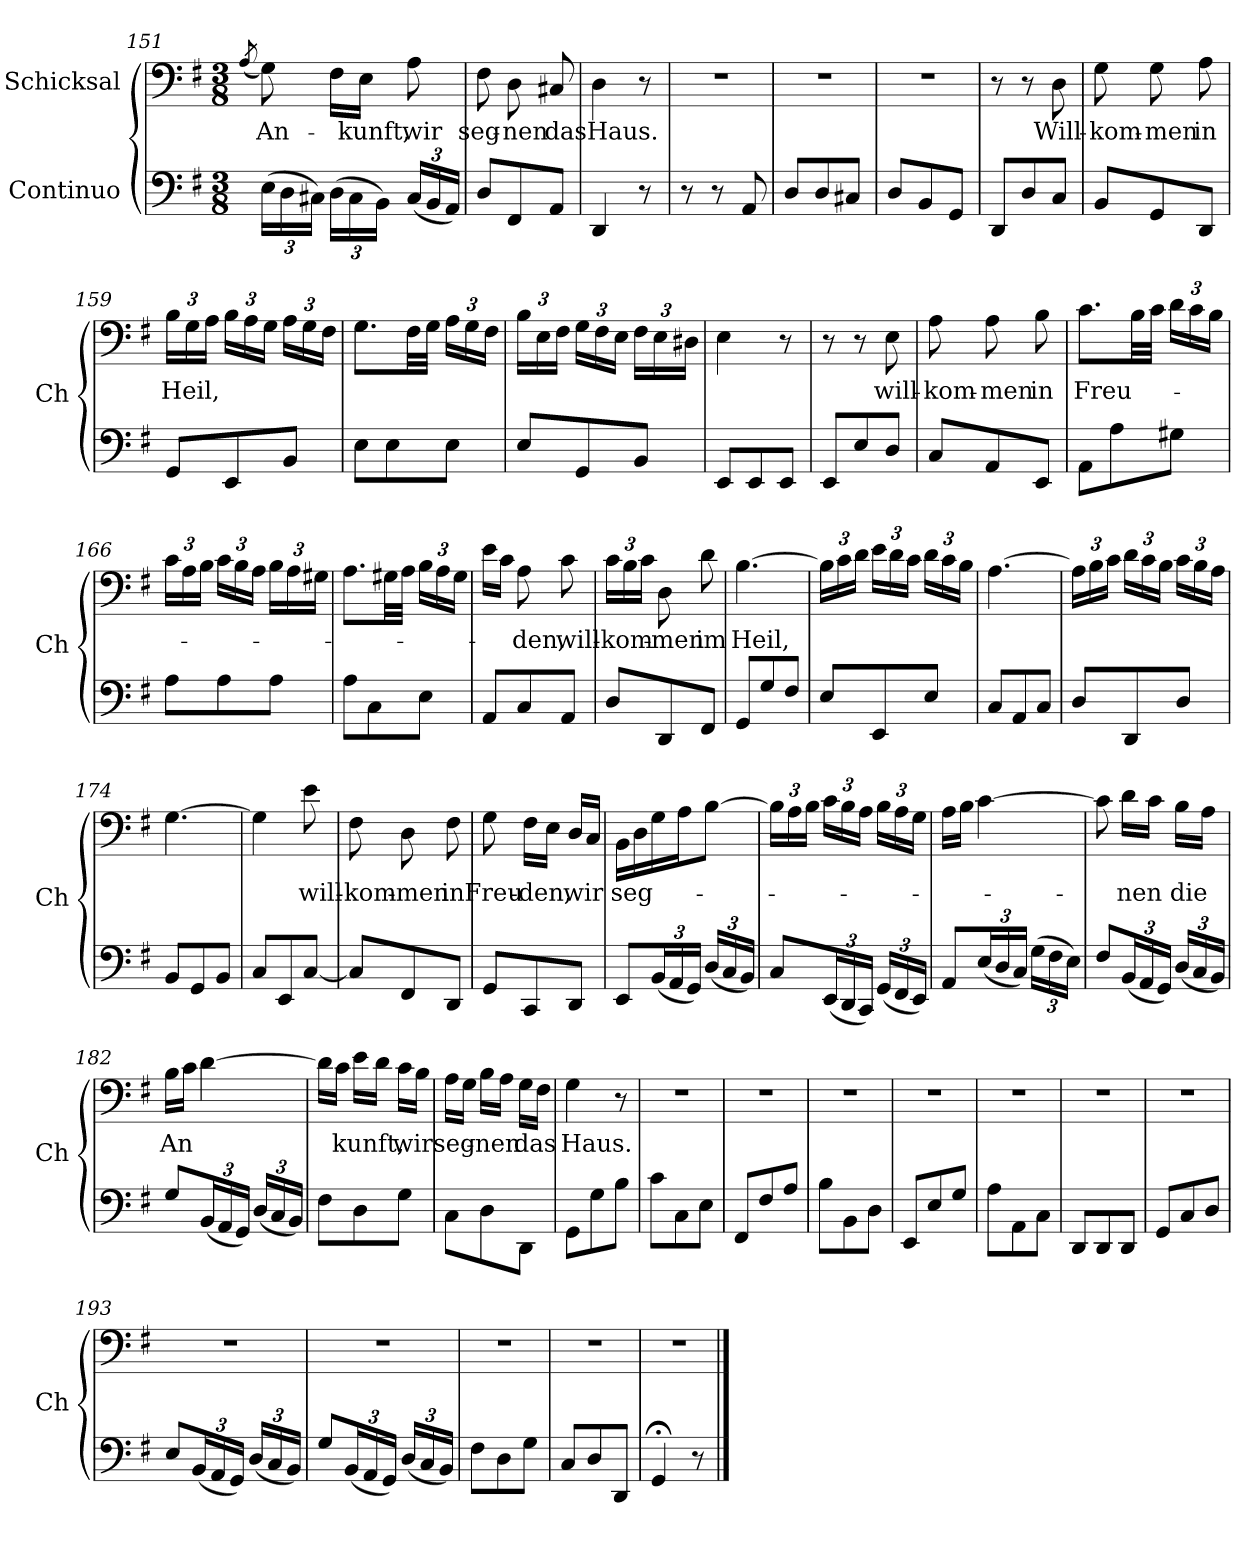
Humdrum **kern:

**kern	**kern	**text
*part2	*part1	*part1
*staff2	*staff1	*staff1
*I"Continuo	*I"Schicksal	*
*	*I'Ch	*
*clefF4	*clefF4	*
*k[f#]	*k[f#]	*
*M3/8	*M3/8	*
=151	=151	=151
.	(<8qA/	.
*Xbrackettup	*	*
!	!	!LO:LY:b
(>24E\LL	8G\)	An-
24D\	.	.
24C#X\JJ)	.	.
(>24D\LL	16F#\LL	.
24C#\	.	.
!	!	!LO:LY:b
.	16E\JJ	-kunft,
24BB\JJ)	.	.
!	!	!LO:LY:b
(<24C#/LL	8A\	wir
24BB/	.	.
24AA/JJ)	.	.
=152	=152	=152
!	!	!LO:LY:b
8D/L	8F#\	seg-
!	!	!LO:LY:b
8FF#/	8D\	-nen
!	!	!LO:LY:b
8AA/J	8C#X/	das
=153	=153	=153
!	!	!LO:LY:b
4DD/	4D\	Haus.
8r	8r	.
=154	=154	=154
8r	4.r	.
8r	.	.
8AA/	.	.
=155	=155	=155
8D/L	4.r	.
8D/	.	.
8C#X/J	.	.
=156	=156	=156
8D/L	4.r	.
8BB/	.	.
8GG/J	.	.
!!LO:LB:g=z
=157	=157	=157
8DD/L	8r	.
8D/	8r	.
!	!	!LO:LY:b
8C/J	8D\	Will-
=158	=158	=158
!	!	!LO:LY:b
8BB/L	8G\	-kom-
!	!	!LO:LY:b
8GG/	8G\	-men
!	!	!LO:LY:b
8DD/J	8A\	in
=159	=159	=159
*	*Xbrackettup	*
!	!	!LO:LY:b
8GG/L	24B\LL	Heil,
.	24G\	.
.	24A\JJ	.
8EE/	24B\LL	.
.	24A\	.
.	24G\JJ	.
8BB/J	24A\LL	.
.	24G\	.
.	24F#\JJ	.
=160	=160	=160
8E\L	8.G\L	.
8E\	.	.
.	32F#\LL	.
.	32G\JJJ	.
8E\J	24A\LL	.
.	24G\	.
.	24F#\JJ	.
=161	=161	=161
8E/L	24B\LL	.
.	24E\	.
.	24F#\JJ	.
8GG/	24G\LL	.
.	24F#\	.
.	24E\JJ	.
8BB/J	24F#\LL	.
.	24E\	.
.	24D#X\JJ	.
=162	=162	=162
8EE/L	4E\	.
8EE/	.	.
8EE/J	8r	.
=163	=163	=163
8EE/L	8r	.
8E/	8r	.
!	!	!LO:LY:b
8D/J	8E\	will-
!!LO:LB:g=z
=164	=164	=164
!	!	!LO:LY:b
8C/L	8A\	-kom-
!	!	!LO:LY:b
8AA/	8A\	-men
!	!	!LO:LY:b
8EE/J	8B\	in
=165	=165	=165
!	!	!LO:LY:b
8AA\L	8.c\L	Freu-
8A\	.	.
.	32B\LL	.
.	32c\JJJ	.
8G#X\J	24d\LL	.
.	24c\	.
.	24B\JJ	.
=166	=166	=166
8A\L	24c\LL	.
.	24A\	.
.	24B\JJ	.
8A\	24c\LL	.
.	24B\	.
.	24A\JJ	.
8A\J	24B\LL	.
.	24A\	.
.	24G#X\JJ	.
=167	=167	=167
8A\L	8.A\L	.
8C\	.	.
.	32G#X\LL	.
.	32A\JJJ	.
8E\J	24B\LL	.
.	24A\	.
.	24G#\JJ	.
=168	=168	=168
8AA/L	16e\LL	.
.	16c\JJ	.
!	!	!LO:LY:b
8C/	8A\	-den,
!	!	!LO:LY:b
8AA/J	8c\	will-
=169	=169	=169
!	!	!LO:LY:b
8D/L	24c\LL	-kom-
.	24B\	.
.	24c\JJ	.
!	!	!LO:LY:b
8DD/	8D\	-men
!	!	!LO:LY:b
8FF#/J	8d\	im
=170	=170	=170
!	!	!LO:LY:b
8GG/L	[4.B\	Heil,
8G/	.	.
8F#/J	.	.
!!LO:LB:g=z
=171	=171	=171
8E/L	24B\LL]	.
.	24c\	.
.	24d\JJ	.
8EE/	24e\LL	.
.	24d\	.
.	24c\JJ	.
8E/J	24d\LL	.
.	24c\	.
.	24B\JJ	.
=172	=172	=172
8C/L	[4.A\	.
8AA/	.	.
8C/J	.	.
=173	=173	=173
8D/L	24A\LL]	.
.	24B\	.
.	24c\JJ	.
8DD/	24d\LL	.
.	24c\	.
.	24B\JJ	.
8D/J	24c\LL	.
.	24B\	.
.	24A\JJ	.
=174	=174	=174
8BB/L	[4.G\	.
8GG/	.	.
8BB/J	.	.
=175	=175	=175
8C/L	4G\]	.
8EE/	.	.
!	!	!LO:LY:b
[8C/J	8e\	will-
=176	=176	=176
!	!	!LO:LY:b
8C/L]	8F#\	-kom-
!	!	!LO:LY:b
8FF#/	8D\	-men
!	!	!LO:LY:b
8DD/J	8F#\	in
=177	=177	=177
!	!	!LO:LY:b
8GG/L	8G\	Freu-
!	!	!LO:LY:b
8CC/	16F#\LL	-den,
.	16E\JJ	.
!	!	!LO:LY:b
8DD/J	16D/LL	wir
.	16C/JJ	.
!!LO:LB:g=z
=178	=178	=178
!	!	!LO:LY:b
8EE/L	16BB\LL	seg-
.	16D\	.
(<24BB/L	16G\	.
24AA/	.	.
.	16A\J	.
24GG/JJ)	.	.
(<24D/LL	[8B\J	.
24C/	.	.
24BB/JJ)	.	.
=179	=179	=179
8C/L	24B\LL]	.
.	24A\	.
.	24B\JJ	.
(<24EE/L	24c\LL	.
24DD/	24B\	.
24CC/JJ)	24A\JJ	.
(<24GG/LL	24B\LL	.
24FF#/	24A\	.
24EE/JJ)	24G\JJ	.
=180	=180	=180
8AA/L	16A\LL	.
.	16B\JJ	.
(<24E/L	[4c\	.
24D/	.	.
24C/JJ)	.	.
(>24G\LL	.	.
24F#\	.	.
24E\JJ)	.	.
=181	=181	=181
8F#/L	8c\]	.
!	!	!LO:LY:b
(<24BB/L	16d\LL	-nen
24AA/	.	.
.	16c\JJ	.
24GG/JJ)	.	.
!	!	!LO:LY:b
(<24D/LL	16B\LL	die
24C/	.	.
.	16A\JJ	.
24BB/JJ)	.	.
=182	=182	=182
!	!	!LO:LY:b
8G/L	16B\LL	An-
.	16c\JJ	.
(<24BB/L	[4d\	.
24AA/	.	.
24GG/JJ)	.	.
(<24D/LL	.	.
24C/	.	.
24BB/JJ)	.	.
!!LO:PB:g=z
=183	=183	=183
8F#\L	16d\LL]	.
!	!	!LO:LY:b
.	16c\JJ	--
!	!	!LO:LY:b
8D\	16e\LL	kunft,
.	16d\JJ	.
!	!	!LO:LY:b
8G\J	16c\LL	wir
.	16B\JJ	.
=184	=184	=184
!	!	!LO:LY:b
8C\L	16A\LL	seg-
.	16G\JJ	.
!	!	!LO:LY:b
8D\	16B\LL	-nen
.	16A\JJ	.
!	!	!LO:LY:b
8DD\J	16G\LL	das
.	16F#\JJ	.
=185	=185	=185
!	!	!LO:LY:b
8GG\L	4G\	Haus.
8G\	.	.
8B\J	8r	.
=186	=186	=186
8c\L	4.r	.
8C\	.	.
8E\J	.	.
=187	=187	=187
8FF#/L	4.r	.
8F#/	.	.
8A/J	.	.
=188	=188	=188
8B\L	4.r	.
8BB\	.	.
8D\J	.	.
=189	=189	=189
8EE/L	4.r	.
8E/	.	.
8G/J	.	.
=190	=190	=190
8A\L	4.r	.
8AA\	.	.
8C\J	.	.
=191	=191	=191
8DD/L	4.r	.
8DD/	.	.
8DD/J	.	.
=192	=192	=192
8GG/L	4.r	.
8C/	.	.
8D/J	.	.
!!LO:LB:g=z
=193	=193	=193
8E/L	4.r	.
(<24BB/L	.	.
24AA/	.	.
24GG/JJ)	.	.
(<24D/LL	.	.
24C/	.	.
24BB/JJ)	.	.
=194	=194	=194
8G/L	4.r	.
(<24BB/L	.	.
24AA/	.	.
24GG/JJ)	.	.
(<24D/LL	.	.
24C/	.	.
24BB/JJ)	.	.
=195	=195	=195
8F#\L	4.r	.
8D\	.	.
8G\J	.	.
=196	=196	=196
8C/L	4.r	.
8D/	.	.
8DD/J	.	.
=197	=197	=197
4GG;</	4.r	.
8r	.	.
==	==	==
*-	*-	*-
